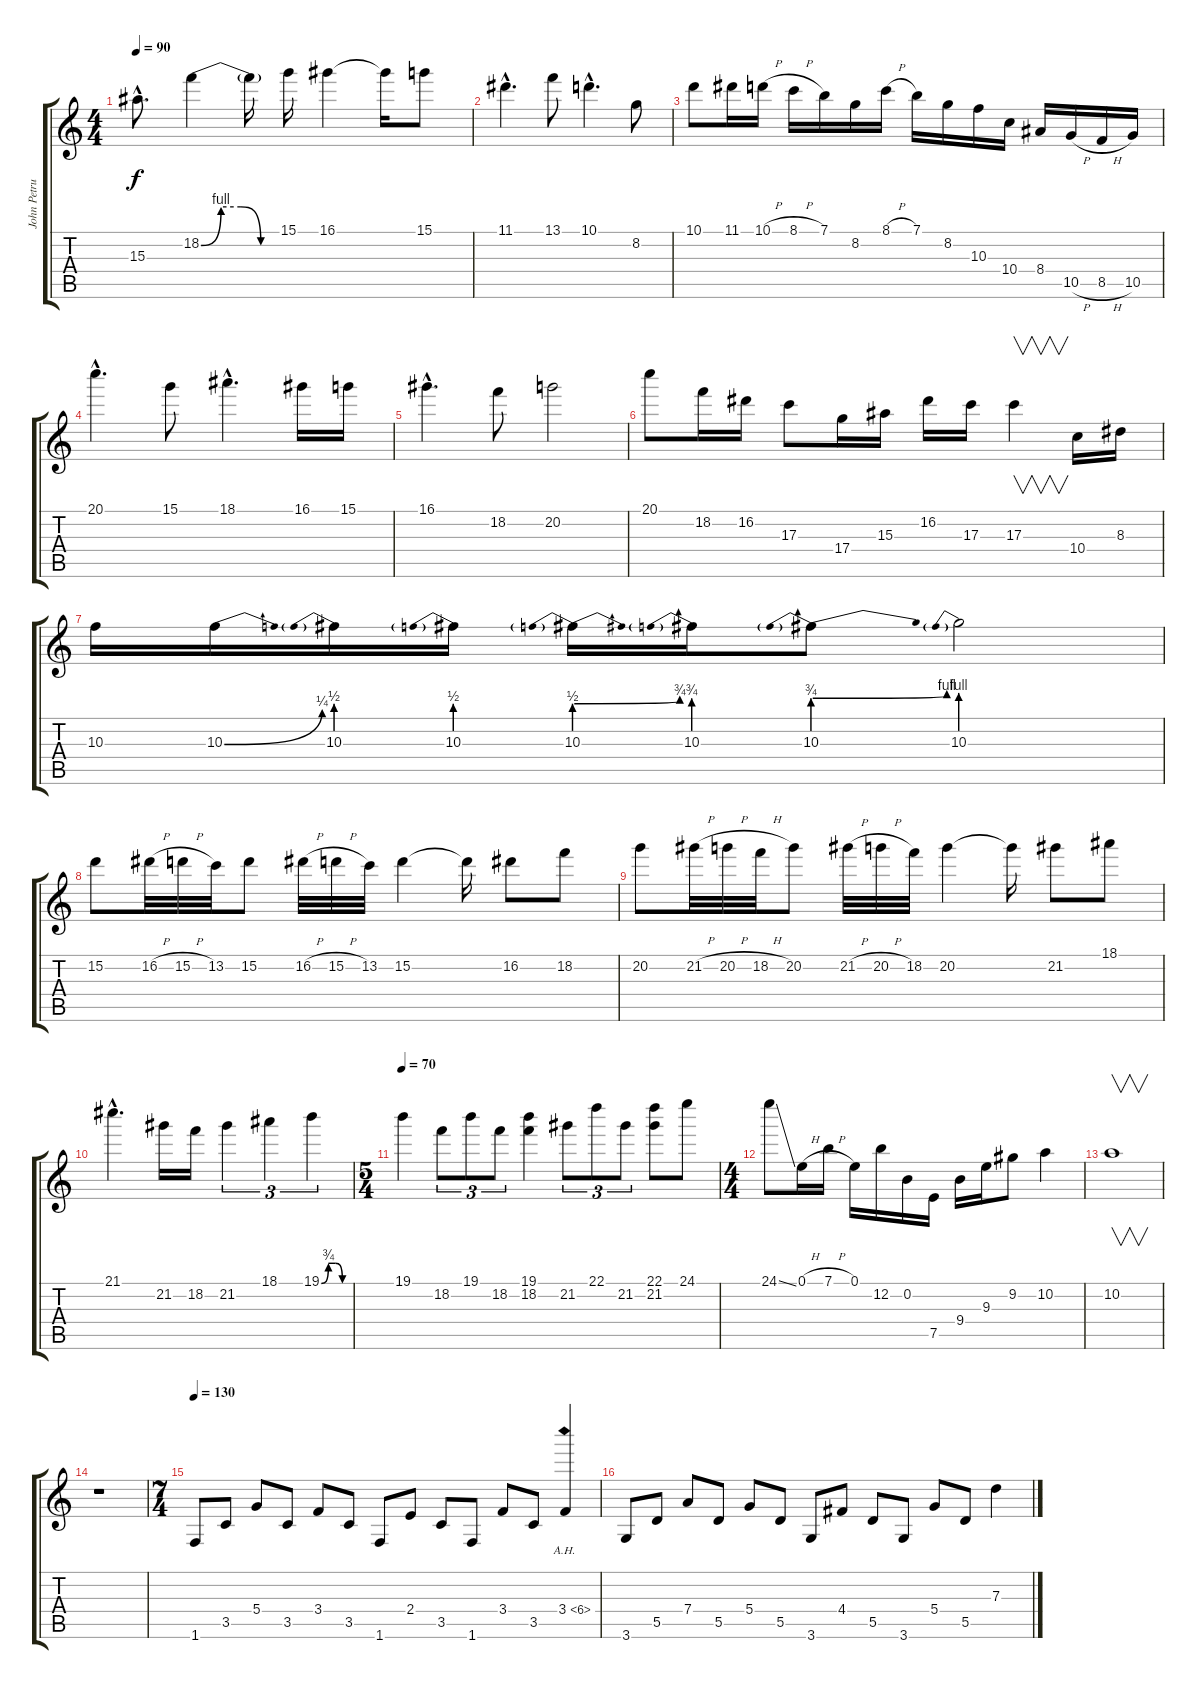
\track ("John Petrucci" "John Petru") {instrument overdrivenguitar}
\staff {score tabs}
\tuning (E4 B3 G3 D3 A2 E2) {hide}
\ts (4 4)
\tempo 90
\clef g2
\ks c
15.3{hac}.8{d dy f} 18.2{be (custom 0 0 15 4 30 4 45 0 60 0)}.4 18.2{t}.16 15.1.16 16.1.4 16.1{t}.16 15.1.8 |
11.1{hac}.4{d} 13.1.8 10.1{hac}.4{d} 8.2.8 |
10.1.8 11.1.16 10.1{h}.16 8.1{h}.16 7.1.16 8.2.16 8.1{h}.16 7.1.16 8.2.16 10.3.16 10.4.16 8.4.16 10.5{h}.16 8.5{h}.16 10.5.16 |
20.1{hac}.4{d} 15.1.8 18.1{hac}.4{d} 16.1.16 15.1.16 |
16.1{hac}.4{d} 18.2.8 20.2.2 |
20.1.8 18.2.16 16.2.16 17.3.8 17.4.16 15.3.16 16.2.16 17.3.16 17.3.4{v} 10.4.16 8.3.16 |
10.3.16 10.3{be (bend 0 0 60 1)}.16 10.3{be (prebend 0 2 60 2)}.16 10.3{be (prebend 0 2 60 2)}.16 10.3{be (prebendbend 0 2 60 3)}.16 10.3{be (prebend 0 3 60 3)}.16 10.3{be (prebendbend 0 3 60 4)}.8 10.3{be (prebend 0 4 60 4)}.2 |
15.2.8 16.2{h}.32 15.2{h}.32 13.2.32 15.2.8 16.2{h}.32 15.2{h}.32 13.2.32 15.2.4 15.2{t}.16 16.2.8 18.2.8 |
20.2.8 21.2{h}.32 20.2{h}.32 18.2{h}.32 20.2.8 21.2{h}.32 20.2{h}.32 18.2.32 20.2.4 20.2{t}.16 21.2.8 18.1.8 |
21.1{hac}.4{d} 21.2.16 18.2.16 21.2.4{tu (3 2)} 18.1.4{tu (3 2)} 19.1{be (custom 0 0 15 3 30 3 45 0 60 0)}.4{tu (3 2)} |
\ts (5 4)
\tempo 70
19.1.4 18.2.8{tu (3 2)} 19.1.8{tu (3 2)} 18.2.8{tu (3 2)} (19.1 18.2).4 21.2.8{tu (3 2)} 22.1.8{tu (3 2)} 21.2.8{tu (3 2)} (22.1 21.2).8 24.1.8 |
\ts (4 4)
24.1{ss}.8 0.1{h}.16 7.1{h}.16 0.1.16 12.2.16 0.2.16 7.5.16 9.4.16 9.3.16 9.2.8 10.2.4 |
10.2.1{v} |
r.1 |
\ts (7 4)
\tempo 130
1.6.8 3.5.8 5.4.8 3.5.8 3.4.8 3.5.8 1.6.8 2.4.8 3.5.8 1.6.8 3.4.8 3.5.8 3.4{ah 3}.4 |
3.6.8 5.5.8 7.4.8 5.5.8 5.4.8 5.5.8 3.6.8 4.4.8 5.5.8 3.6.8 5.4.8 5.5.8 7.3.4
